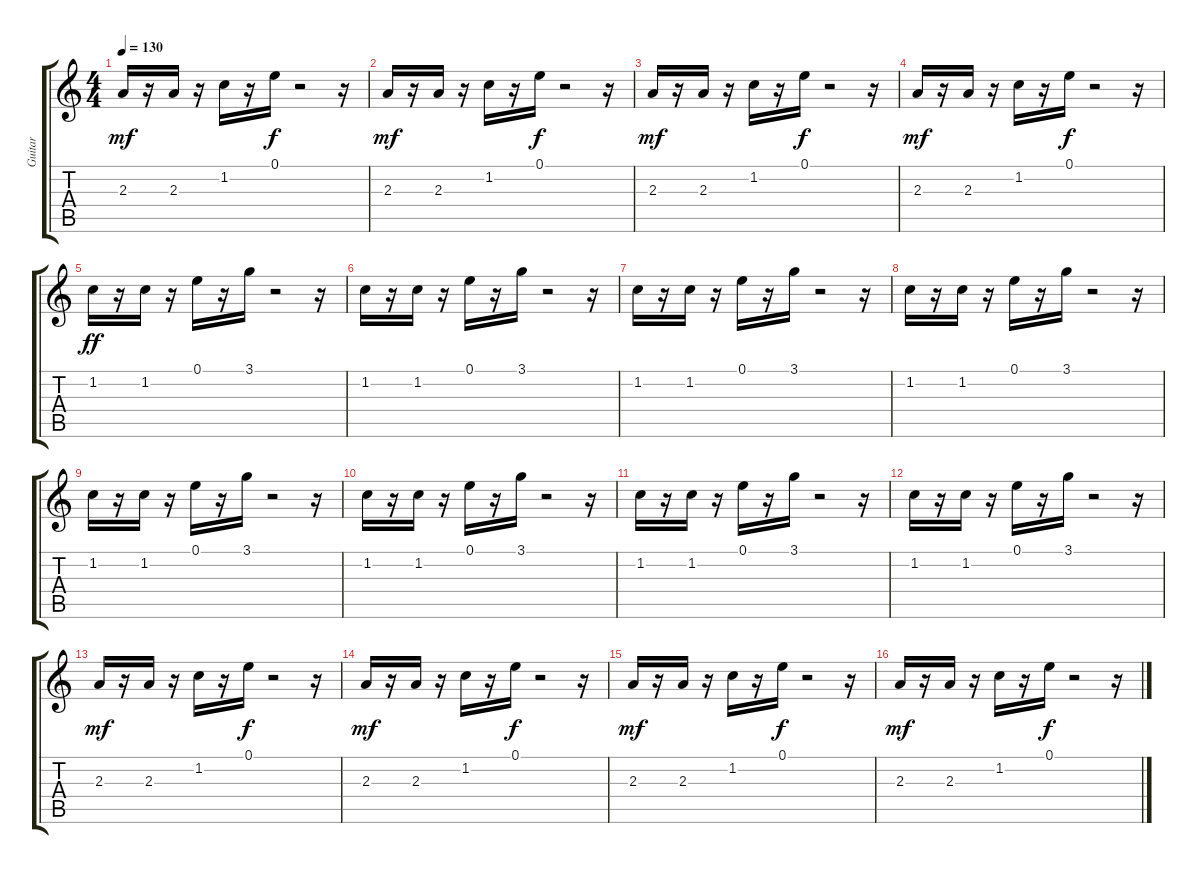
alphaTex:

\track ("Guitar" "Guitar") {instrument electricguitarclean}
\staff {score tabs}
\tuning (E4 B3 G3 D3 A2 E2) {hide}
\ts (4 4)
\tempo 130
\clef g2
\ks c
2.3.16{dy mf} r.16 2.3.16 r.16 1.2.16 r.16 0.1.16{dy f} r.2 r.16 |
2.3.16{dy mf} r.16 2.3.16 r.16 1.2.16 r.16 0.1.16{dy f} r.2 r.16 |
2.3.16{dy mf} r.16 2.3.16 r.16 1.2.16 r.16 0.1.16{dy f} r.2 r.16 |
2.3.16{dy mf} r.16 2.3.16 r.16 1.2.16 r.16 0.1.16{dy f} r.2 r.16 |
1.2.16{dy ff} r.16 1.2.16 r.16 0.1.16 r.16 3.1.16 r.2 r.16 |
1.2.16 r.16 1.2.16 r.16 0.1.16 r.16 3.1.16 r.2 r.16 |
1.2.16 r.16 1.2.16 r.16 0.1.16 r.16 3.1.16 r.2 r.16 |
1.2.16 r.16 1.2.16 r.16 0.1.16 r.16 3.1.16 r.2 r.16 |
1.2.16 r.16 1.2.16 r.16 0.1.16 r.16 3.1.16 r.2 r.16 |
1.2.16 r.16 1.2.16 r.16 0.1.16 r.16 3.1.16 r.2 r.16 |
1.2.16 r.16 1.2.16 r.16 0.1.16 r.16 3.1.16 r.2 r.16 |
1.2.16 r.16 1.2.16 r.16 0.1.16 r.16 3.1.16 r.2 r.16 |
2.3.16{dy mf} r.16 2.3.16 r.16 1.2.16 r.16 0.1.16{dy f} r.2 r.16 |
2.3.16{dy mf} r.16 2.3.16 r.16 1.2.16 r.16 0.1.16{dy f} r.2 r.16 |
2.3.16{dy mf} r.16 2.3.16 r.16 1.2.16 r.16 0.1.16{dy f} r.2 r.16 |
2.3.16{dy mf} r.16 2.3.16 r.16 1.2.16 r.16 0.1.16{dy f} r.2 r.16
